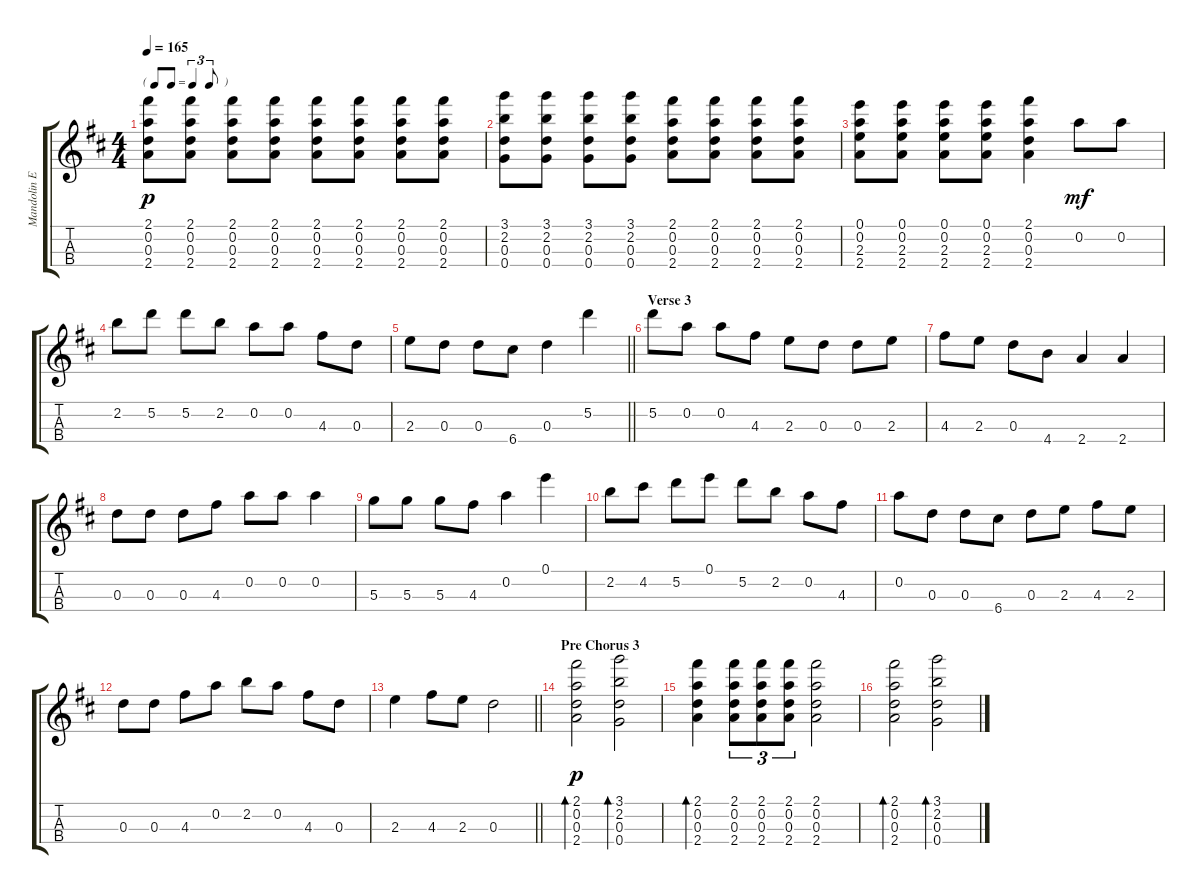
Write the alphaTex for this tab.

\track ("Mandolin Effect" "Mandolin E") {instrument banjo}
\staff {score tabs}
\tuning (E5 A4 D4 G3) {hide}
\displaytranspose 12
\ts (4 4)
\tf triplet8th
\tempo 165
\clef g2
\ks d
(2.1 0.2 0.3 2.4).8{dy p} (2.1 0.2 0.3 2.4).8 (2.1 0.2 0.3 2.4).8 (2.1 0.2 0.3 2.4).8 (2.1 0.2 0.3 2.4).8 (2.1 0.2 0.3 2.4).8 (2.1 0.2 0.3 2.4).8 (2.1 0.2 0.3 2.4).8 |
(3.1 2.2 0.3 0.4).8 (3.1 2.2 0.3 0.4).8 (3.1 2.2 0.3 0.4).8 (3.1 2.2 0.3 0.4).8 (2.1 0.2 0.3 2.4).8 (2.1 0.2 0.3 2.4).8 (2.1 0.2 0.3 2.4).8 (2.1 0.2 0.3 2.4).8 |
(0.1 0.2 2.3 2.4).8 (0.1 0.2 2.3 2.4).8 (0.1 0.2 2.3 2.4).8 (0.1 0.2 2.3 2.4).8 (2.1 0.2 0.3 2.4).4 0.2.8{dy mf} 0.2.8 |
2.2.8 5.2.8 5.2.8 2.2.8 0.2.8 0.2.8 4.3.8 0.3.8 |
\barLineRight lightlight
2.3.8 0.3.8 0.3.8 6.4.8 0.3.4 5.2.4 |
\section ("" "Verse 3")
5.2.8 0.2.8 0.2.8 4.3.8 2.3.8 0.3.8 0.3.8 2.3.8 |
4.3.8 2.3.8 0.3.8 4.4.8 2.4.4 2.4.4 |
0.3.8 0.3.8 0.3.8 4.3.8 0.2.8 0.2.8 0.2.4 |
5.3.8 5.3.8 5.3.8 4.3.8 0.2.4 0.1.4 |
2.2.8 4.2.8 5.2.8 0.1.8 5.2.8 2.2.8 0.2.8 4.3.8 |
0.2.8 0.3.8 0.3.8 6.4.8 0.3.8 2.3.8 4.3.8 2.3.8 |
0.3.8 0.3.8 4.3.8 0.2.8 2.2.8 0.2.8 4.3.8 0.3.8 |
\barLineRight lightlight
2.3.4 4.3.8 2.3.8 0.3.2 |
\section ("" "Pre Chorus 3")
(2.1 0.2 0.3 2.4).2{bd 60 dy p} (3.1 2.2 0.3 0.4).2{bd 60} |
(2.1 0.2 0.3 2.4).4{bd 60} (2.1 0.2 0.3 2.4).8{tu (3 2)} (2.1 0.2 0.3 2.4).8{tu (3 2)} (2.1 0.2 0.3 2.4).8{tu (3 2)} (2.1 0.2 0.3 2.4).2 |
(2.1 0.2 0.3 2.4).2{bd 60} (3.1 2.2 0.3 0.4).2{bd 60}
